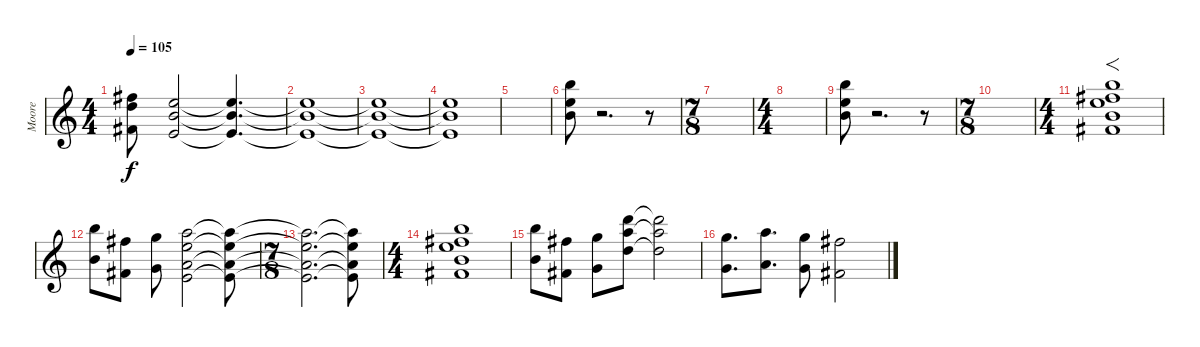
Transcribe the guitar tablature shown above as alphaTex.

\track ("Moore" "Moore") {instrument rockorgan}
\staff {score}
\tuning (E4 B3 G3 D3 A2 E2) {hide}
\ts (4 4)
\tempo 105
\clef g2
\ks c
(14.1{t} 15.2{t} 11.3{t}).8{dy f} (12.1 12.2 9.3).2{volume 13} (12.1{t} 12.2{t} 9.3{t}).4{d volume 0} |
(12.1{t} 12.2{t} 9.3{t}).1 |
(12.1{t} 12.2{t} 9.3{t}).1 |
(12.1{t} 12.2{t} 9.3{t}).1 |
|
(7.1 24.2 21.3).8{volume 8 instrument lead1square} r.2{d} r.8 |
\ts (7 8)
|
\ts (4 4)
|
(7.1 24.2 21.3).8{volume 8 instrument lead1square} r.2{d} r.8 |
\ts (7 8)
|
\ts (4 4)
(19.1 19.2 21.3 21.4 21.5).1{f volume 13 instrument synthstrings2} |
(19.1 16.3).8{volume 10} (19.2 16.4).8 (20.2 17.4).8 (17.1 17.2 14.3 14.4).2{volume 0} (17.1{t} 17.2{t} 14.3{t} 14.4{t}).8 |
\ts (7 8)
(17.1{t} 17.2{t} 14.3{t} 14.4{t}).2{d} (17.1{t} 17.2{t} 14.3{t} 14.4{t}).8 |
\ts (4 4)
(19.1 19.2 21.3 21.4 21.5).1{volume 10 instrument synthstrings2} |
(19.1 16.3).8 (19.2 16.4).8 (20.2 17.4).8 (22.1 22.2 24.4).8 (22.1{t} 22.2{t} 24.4{t}).2 |
(15.1 17.4).8{d} (17.1 19.4).8{d} (15.1 17.4).8 (14.1 16.4).2
